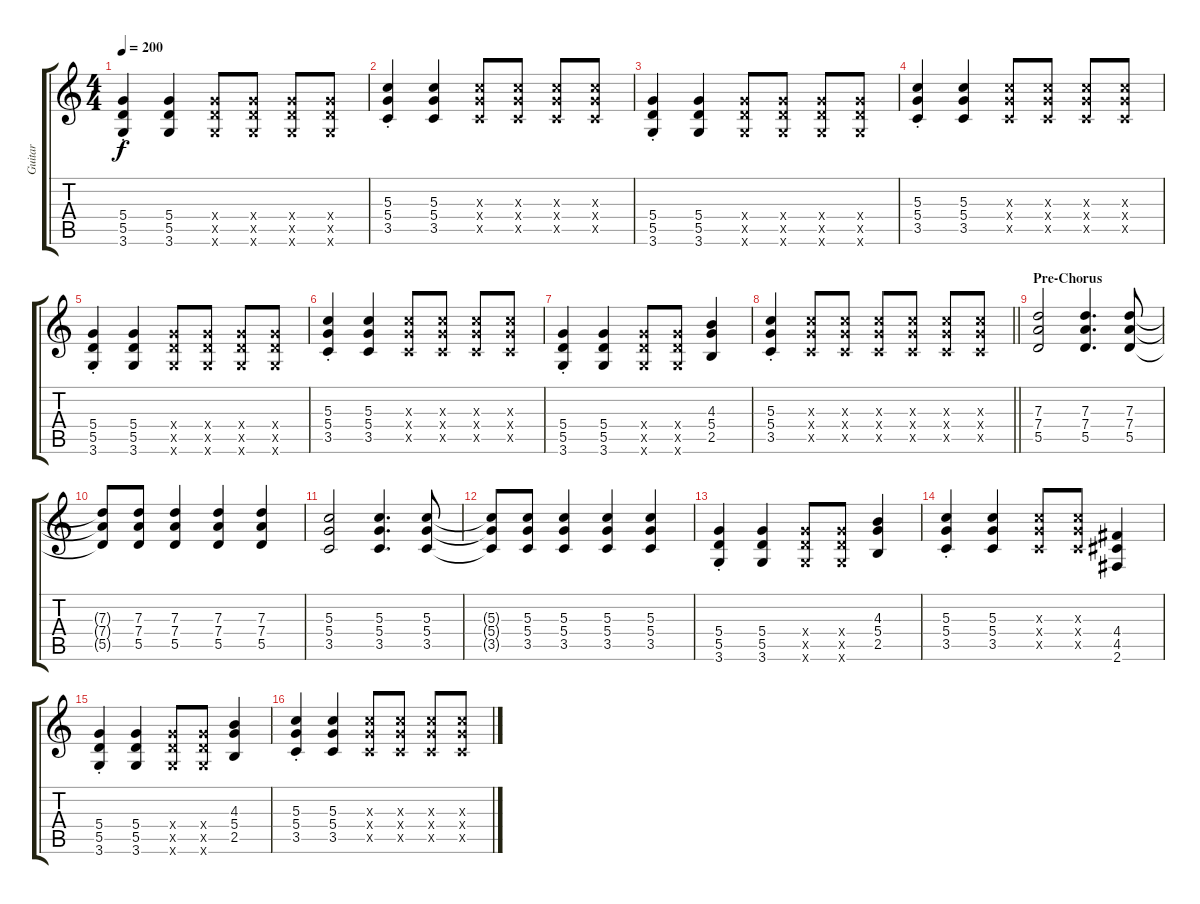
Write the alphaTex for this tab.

\track ("Guitar" "Guitar") {instrument distortionguitar}
\staff {score tabs}
\tuning (E4 B3 G3 D3 A2 E2) {hide}
\ts (4 4)
\tempo 200
\clef g2
\ks c
(5.4{st} 5.5{st} 3.6{st}).4{dy f} (5.4 5.5 3.6).4 (5.4{x} 5.5{x} 3.6{x}).8 (5.4{x} 5.5{x} 3.6{x}).8 (5.4{x} 5.5{x} 3.6{x}).8 (5.4{x} 5.5{x} 3.6{x}).8 |
(5.3{st} 5.4{st} 3.5{st}).4 (5.3 5.4 3.5).4 (5.3{x} 5.4{x} 3.5{x}).8 (5.3{x} 5.4{x} 3.5{x}).8 (5.3{x} 5.4{x} 3.5{x}).8 (5.3{x} 5.4{x} 3.5{x}).8 |
(5.4{st} 5.5{st} 3.6{st}).4 (5.4 5.5 3.6).4 (5.4{x} 5.5{x} 3.6{x}).8 (5.4{x} 5.5{x} 3.6{x}).8 (5.4{x} 5.5{x} 3.6{x}).8 (5.4{x} 5.5{x} 3.6{x}).8 |
(5.3{st} 5.4{st} 3.5{st}).4 (5.3 5.4 3.5).4 (5.3{x} 5.4{x} 3.5{x}).8 (5.3{x} 5.4{x} 3.5{x}).8 (5.3{x} 5.4{x} 3.5{x}).8 (5.3{x} 5.4{x} 3.5{x}).8 |
(5.4{st} 5.5{st} 3.6{st}).4 (5.4 5.5 3.6).4 (5.4{x} 5.5{x} 3.6{x}).8 (5.4{x} 5.5{x} 3.6{x}).8 (5.4{x} 5.5{x} 3.6{x}).8 (5.4{x} 5.5{x} 3.6{x}).8 |
(5.3{st} 5.4{st} 3.5{st}).4 (5.3 5.4 3.5).4 (5.3{x} 5.4{x} 3.5{x}).8 (5.3{x} 5.4{x} 3.5{x}).8 (5.3{x} 5.4{x} 3.5{x}).8 (5.3{x} 5.4{x} 3.5{x}).8 |
(5.4{st} 5.5{st} 3.6{st}).4 (5.4 5.5 3.6).4 (5.4{x} 5.5{x} 3.6{x}).8 (5.4{x} 5.5{x} 3.6{x}).8 (4.3 5.4 2.5).4 |
\barLineRight lightlight
(5.3{st} 5.4{st} 3.5{st}).4 (5.3{x} 5.4{x} 3.5{x}).8 (5.3{x} 5.4{x} 3.5{x}).8 (5.3{x} 5.4{x} 3.5{x}).8 (5.3{x} 5.4{x} 3.5{x}).8 (5.3{x} 5.4{x} 3.5{x}).8 (5.3{x} 5.4{x} 3.5{x}).8 |
\section ("" "Pre-Chorus")
(7.3 7.4 5.5).2 (7.3 7.4 5.5).4{d} (7.3 7.4 5.5).8 |
(7.3{t} 7.4{t} 5.5{t}).8 (7.3 7.4 5.5).8 (7.3 7.4 5.5).4 (7.3 7.4 5.5).4 (7.3 7.4 5.5).4 |
(5.3 5.4 3.5).2 (5.3 5.4 3.5).4{d} (5.3 5.4 3.5).8 |
(5.3{t} 5.4{t} 3.5{t}).8 (5.3 5.4 3.5).8 (5.3 5.4 3.5).4 (5.3 5.4 3.5).4 (5.3 5.4 3.5).4 |
(5.4{st} 5.5{st} 3.6{st}).4 (5.4 5.5 3.6).4 (5.4{x} 5.5{x} 3.6{x}).8 (5.4{x} 5.5{x} 3.6{x}).8 (4.3 5.4 2.5).4 |
(5.3{st} 5.4{st} 3.5{st}).4 (5.3 5.4 3.5).4 (5.3{x} 5.4{x} 3.5{x}).8 (5.3{x} 5.4{x} 3.5{x}).8 (4.4 4.5 2.6).4 |
(5.4{st} 5.5{st} 3.6{st}).4 (5.4 5.5 3.6).4 (5.4{x} 5.5{x} 3.6{x}).8 (5.4{x} 5.5{x} 3.6{x}).8 (4.3 5.4 2.5).4 |
(5.3{st} 5.4{st} 3.5{st}).4 (5.3 5.4 3.5).4 (5.3{x} 5.4{x} 3.5{x}).8 (5.3{x} 5.4{x} 3.5{x}).8 (5.3{x} 5.4{x} 3.5{x}).8 (5.3{x} 5.4{x} 3.5{x}).8
